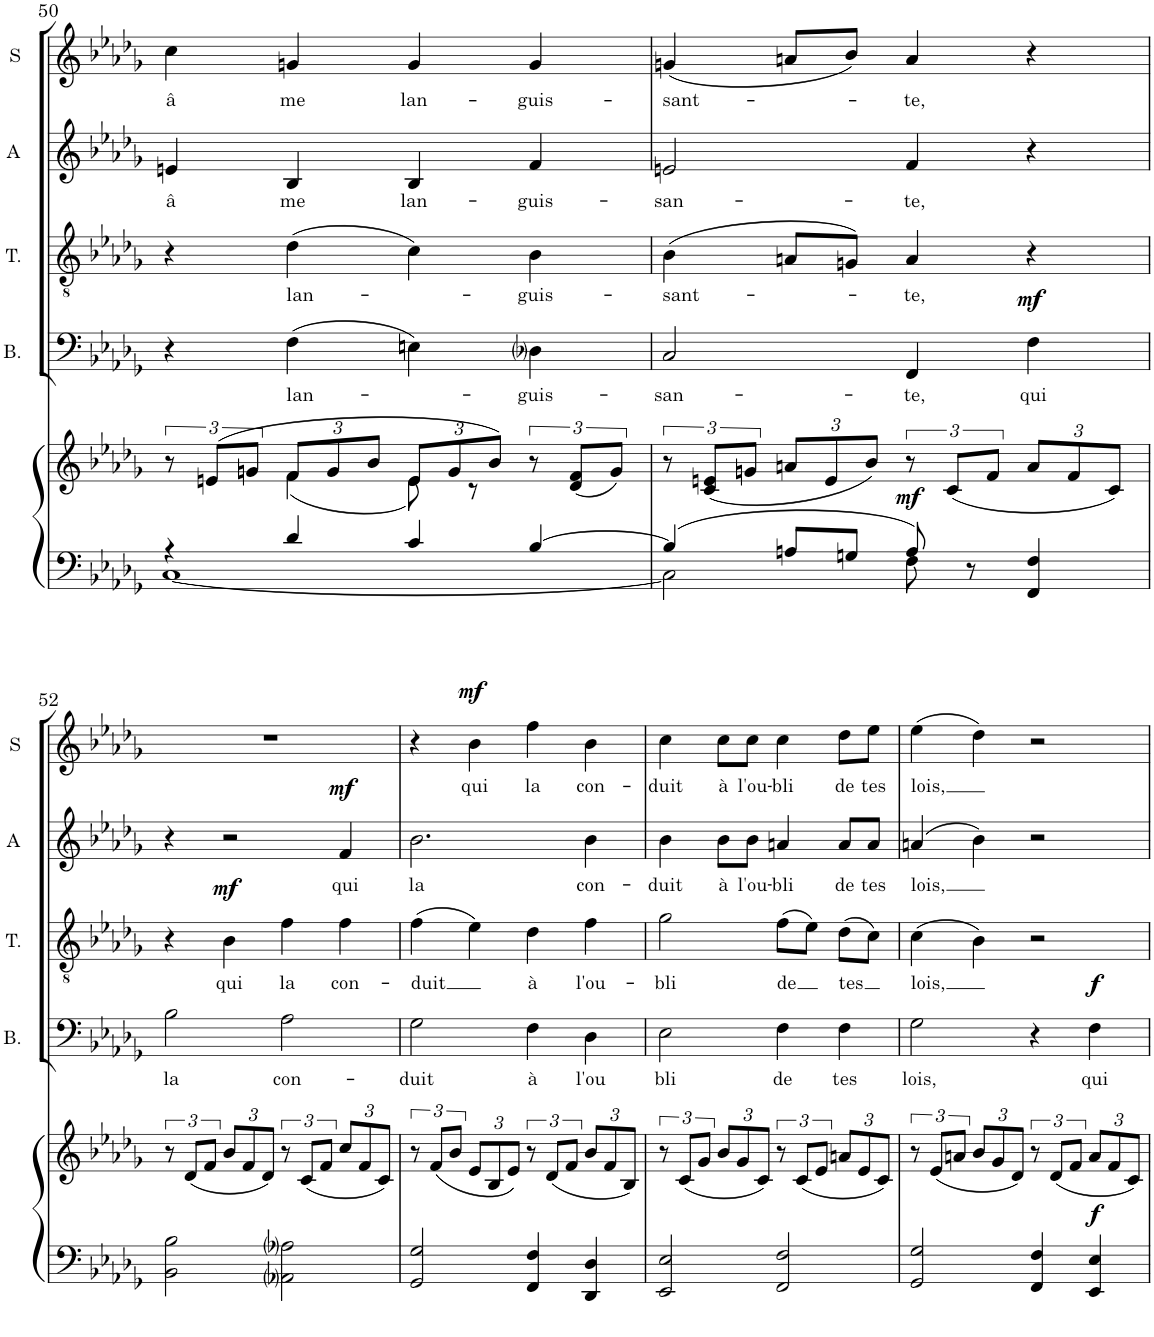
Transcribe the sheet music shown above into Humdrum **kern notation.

**kern	**kern	**dynam	**kern	**text	**dynam	**kern	**text	**dynam	**kern	**text	**dynam	**kern	**text	**dynam
*part5	*part5	*part5	*part4	*part4	*part4	*part3	*part3	*part3	*part2	*part2	*part2	*part1	*part1	*part1
*staff6	*staff5	*staff5/6	*staff4	*staff4	*staff4	*staff3	*staff3	*staff3	*staff2	*staff2	*staff2	*staff1	*staff1	*staff1
*I"Organ or Piano	*	*	*I"Basse	*	*	*I"Ténor	*	*	*I"Alto	*	*	*I"Soprano	*	*
*	*	*	*I'B.	*	*	*I'T.	*	*	*I'A	*	*	*I'S	*	*
!!LO:PB:g=z
*clefF4	*clefG2	*	*clefF4	*	*	*clefGv2	*	*	*clefG2	*	*	*clefG2	*	*
*k[b-e-a-d-g-]	*k[b-e-a-d-g-]	*	*k[b-e-a-d-g-]	*	*	*k[b-e-a-d-g-]	*	*	*k[b-e-a-d-g-]	*	*	*k[b-e-a-d-g-]	*	*
*M4/4	*M4/4	*	*M4/4	*	*	*M4/4	*	*	*M4/4	*	*	*M4/4	*	*
*met(c)	*met(c)	*	*met(c)	*	*	*met(c)	*	*	*met(c)	*	*	*met(c)	*	*
=50	=50	=50	=50	=50	=50	=50	=50	=50	=50	=50	=50	=50	=50	=50
*^	*^	*	*	*	*	*	*	*	*	*	*	*	*	*
!	!	!	!	!	!	!	!	!	!	!	!	!LO:LY:b	!	!	!LO:LY:b	!
4r	[1C	12r	4ryy	.	4r	.	.	4r	.	.	4en/	â	.	4cc\	â	.
.	.	(>12en/L	.	.	.	.	.	.	.	.	.	.	.	.	.	.
.	.	12gn/J	.	.	.	.	.	.	.	.	.	.	.	.	.	.
*	*	*Xbrackettup	*	*	*	*	*	*	*	*	*	*	*	*	*	*
!	!	!	!	!	!	!LO:LY:b	!	!	!LO:LY:b	!	!	!LO:LY:b	!	!	!LO:LY:b	!
4d-/	.	12f/L	(<4f\	.	(>4F\	lan-	.	(>4d-\	lan-	.	4B-/	me	.	4gn/	me	.
.	.	12g/	.	.	.	.	.	.	.	.	.	.	.	.	.	.
.	.	12b-/J	.	.	.	.	.	.	.	.	.	.	.	.	.	.
!	!	!	!	!	!	!	!	!	!	!	!	!LO:LY:b	!	!	!LO:LY:b	!
4c/	.	12e/L	8e\)	.	4En\)	.	.	4c\)	.	.	4B-/	lan-	.	4g/	lan-	.
.	.	12g/	.	.	.	.	.	.	.	.	.	.	.	.	.	.
.	.	.	8r	.	.	.	.	.	.	.	.	.	.	.	.	.
.	.	12b-/J)	.	.	.	.	.	.	.	.	.	.	.	.	.	.
*	*	*brackettup	*	*	*	*	*	*	*	*	*	*	*	*	*	*
!	!	!	!	!	!	!LO:LY:b	!	!	!LO:LY:b	!	!	!LO:LY:b	!	!	!LO:LY:b	!
[4B-/	.	12r	4ryy	.	4D-i\	-guis-	.	4B-\	-guis-	.	4f/	-guis-	.	4g/	-guis-	.
.	.	(<12d-/ 12f/L	.	.	.	.	.	.	.	.	.	.	.	.	.	.
.	.	12g/J)	.	.	.	.	.	.	.	.	.	.	.	.	.	.
*	*	*v	*v	*	*	*	*	*	*	*	*	*	*	*	*	*
=51	=51	=51	=51	=51	=51	=51	=51	=51	=51	=51	=51	=51	=51	=51	=51
!	!	!	!	!	!LO:LY:b	!	!	!LO:LY:b	!	!	!LO:LY:b	!	!	!LO:LY:b	!
4B-/]	2C\]	12r	.	2C/	-san-	.	(>4B-\	-sant-	.	2en/	-san-	.	(<4gn/	-sant-	.
.	.	(<12c/ 12en/L	.	.	.	.	.	.	.	.	.	.	.	.	.
.	.	12gn/J	.	.	.	.	.	.	.	.	.	.	.	.	.
*	*	*Xbrackettup	*	*	*	*	*	*	*	*	*	*	*	*	*
8An/L	.	12an/L	.	.	.	.	8An/L	.	.	.	.	.	8an/L	.	.
.	.	12e/	.	.	.	.	.	.	.	.	.	.	.	.	.
8Gn/J	.	.	.	.	.	.	8Gn/J)	.	.	.	.	.	8b-/J)	.	.
.	.	12b-/J)	.	.	.	.	.	.	.	.	.	.	.	.	.
*	*	*brackettup	*	*	*	*	*	*	*	*	*	*	*	*	*
!	!	!	!LO:DY:a=2	!	!LO:LY:b	!	!	!LO:LY:b	!	!	!LO:LY:b	!	!	!LO:LY:b	!
8A/	8F\	12r	mf	4FF/	-te,	.	4A/	-te,	.	4f/	-te,	.	4a/	-te,	.
.	.	(<12c/L	.	.	.	.	.	.	.	.	.	.	.	.	.
8r	4.ryy	.	.	.	.	.	.	.	.	.	.	.	.	.	.
.	.	12f/J	.	.	.	.	.	.	.	.	.	.	.	.	.
*	*	*Xbrackettup	*	*	*	*	*	*	*	*	*	*	*	*	*
!	!	!	!	!	!LO:LY:b	!LO:DY:a	!	!	!	!	!	!	!	!	!
4FF/ 4F/	.	12a/L	.	4F\	qui	mf	4r	.	.	4r	.	.	4r	.	.
.	.	12f/	.	.	.	.	.	.	.	.	.	.	.	.	.
.	.	12c/J)	.	.	.	.	.	.	.	.	.	.	.	.	.
*v	*v	*	*	*	*	*	*	*	*	*	*	*	*	*	*
!!LO:LB:g=z
=52	=52	=52	=52	=52	=52	=52	=52	=52	=52	=52	=52	=52	=52	=52
*	*brackettup	*	*	*	*	*	*	*	*	*	*	*	*	*
!	!	!	!	!LO:LY:b	!	!	!	!	!	!	!	!	!	!
2BB-\ 2B-\	12r	.	2B-\	la	.	4r	.	.	4r	.	.	1r	.	.
.	(<12d-/L	.	.	.	.	.	.	.	.	.	.	.	.	.
.	12f/J	.	.	.	.	.	.	.	.	.	.	.	.	.
*	*Xbrackettup	*	*	*	*	*	*	*	*	*	*	*	*	*
!	!	!	!	!	!	!	!LO:LY:b	!LO:DY:a	!	!	!	!	!	!
.	12b-/L	.	.	.	.	4B-\	qui	mf	2r	.	.	.	.	.
.	12f/	.	.	.	.	.	.	.	.	.	.	.	.	.
.	12d-/J)	.	.	.	.	.	.	.	.	.	.	.	.	.
*	*brackettup	*	*	*	*	*	*	*	*	*	*	*	*	*
!	!	!	!	!LO:LY:b	!	!	!LO:LY:b	!	!	!	!	!	!	!
2AA-i\ 2A-i\	12r	.	2A-\	con-	.	4f\	la	.	.	.	.	.	.	.
.	(<12c/L	.	.	.	.	.	.	.	.	.	.	.	.	.
.	12f/J	.	.	.	.	.	.	.	.	.	.	.	.	.
*	*Xbrackettup	*	*	*	*	*	*	*	*	*	*	*	*	*
!	!	!	!	!	!	!	!LO:LY:b	!	!	!LO:LY:b	!LO:DY:a	!	!	!
.	12cc/L	.	.	.	.	4f\	con-	.	4f/	qui	mf	.	.	.
.	12f/	.	.	.	.	.	.	.	.	.	.	.	.	.
.	12c/J)	.	.	.	.	.	.	.	.	.	.	.	.	.
=53	=53	=53	=53	=53	=53	=53	=53	=53	=53	=53	=53	=53	=53	=53
*	*brackettup	*	*	*	*	*	*	*	*	*	*	*	*	*
!	!	!	!	!LO:LY:b	!	!	!LO:LY:b	!	!	!LO:LY:b	!	!	!	!
2GG-/ 2G-/	12r	.	2G-\	-duit	.	(>4f\	-duit	.	2.b-\	la	.	4r	.	.
.	(<12f/L	.	.	.	.	.	.	.	.	.	.	.	.	.
.	12b-/J	.	.	.	.	.	.	.	.	.	.	.	.	.
*	*Xbrackettup	*	*	*	*	*	*	*	*	*	*	*	*	*
!	!	!	!	!	!	!	!	!	!	!	!	!	!LO:LY:b	!LO:DY:a
.	12e-/L	.	.	.	.	4e-\)	.	.	.	.	.	4b-\	qui	mf
.	12B-/	.	.	.	.	.	.	.	.	.	.	.	.	.
.	12e-/J)	.	.	.	.	.	.	.	.	.	.	.	.	.
*	*brackettup	*	*	*	*	*	*	*	*	*	*	*	*	*
!	!	!	!	!LO:LY:b	!	!	!LO:LY:b	!	!	!	!	!	!LO:LY:b	!
4FF/ 4F/	12r	.	4F\	à	.	4d-\	à	.	.	.	.	4ff\	la	.
.	(<12d-/L	.	.	.	.	.	.	.	.	.	.	.	.	.
.	12f/J	.	.	.	.	.	.	.	.	.	.	.	.	.
*	*Xbrackettup	*	*	*	*	*	*	*	*	*	*	*	*	*
!	!	!	!	!LO:LY:b	!	!	!LO:LY:b	!	!	!LO:LY:b	!	!	!LO:LY:b	!
4DD-/ 4D-/	12b-/L	.	4D-\	l'ou	.	4f\	l'ou-	.	4b-\	con-	.	4b-\	con-	.
.	12f/	.	.	.	.	.	.	.	.	.	.	.	.	.
.	12B-/J)	.	.	.	.	.	.	.	.	.	.	.	.	.
=54	=54	=54	=54	=54	=54	=54	=54	=54	=54	=54	=54	=54	=54	=54
*	*brackettup	*	*	*	*	*	*	*	*	*	*	*	*	*
!	!	!	!	!LO:LY:b	!	!	!LO:LY:b	!	!	!LO:LY:b	!	!	!LO:LY:b	!
2EE-/ 2E-/	12r	.	2E-\	bli	.	2g-\	-bli	.	4b-\	-duit	.	4cc\	-duit	.
.	(<12c/L	.	.	.	.	.	.	.	.	.	.	.	.	.
.	12g-/J	.	.	.	.	.	.	.	.	.	.	.	.	.
*	*Xbrackettup	*	*	*	*	*	*	*	*	*	*	*	*	*
!	!	!	!	!	!	!	!	!	!	!LO:LY:b	!	!	!LO:LY:b	!
.	12b-/L	.	.	.	.	.	.	.	8b-\L	à	.	8cc\L	à	.
.	12g-/	.	.	.	.	.	.	.	.	.	.	.	.	.
!	!	!	!	!	!	!	!	!	!	!LO:LY:b	!	!	!LO:LY:b	!
.	.	.	.	.	.	.	.	.	8b-\J	l'ou-	.	8cc\J	l'ou-	.
.	12c/J)	.	.	.	.	.	.	.	.	.	.	.	.	.
*	*brackettup	*	*	*	*	*	*	*	*	*	*	*	*	*
!	!	!	!	!LO:LY:b	!	!	!LO:LY:b	!	!	!LO:LY:b	!	!	!LO:LY:b	!
2FF/ 2F/	12r	.	4F\	de	.	(>8f\L	de	.	4an/	-bli	.	4cc\	-bli	.
.	(<12c/L	.	.	.	.	.	.	.	.	.	.	.	.	.
.	.	.	.	.	.	8e-\J)	.	.	.	.	.	.	.	.
.	12e-/J	.	.	.	.	.	.	.	.	.	.	.	.	.
*	*Xbrackettup	*	*	*	*	*	*	*	*	*	*	*	*	*
!	!	!	!	!LO:LY:b	!	!	!LO:LY:b	!	!	!LO:LY:b	!	!	!LO:LY:b	!
.	12an/L	.	4F\	tes	.	(>8d-\L	tes	.	8a/L	de	.	8dd-\L	de	.
.	12e-/	.	.	.	.	.	.	.	.	.	.	.	.	.
!	!	!	!	!	!	!	!	!	!	!LO:LY:b	!	!	!LO:LY:b	!
.	.	.	.	.	.	8c\J)	.	.	8a/J	tes	.	8ee-\J	tes	.
.	12c/J)	.	.	.	.	.	.	.	.	.	.	.	.	.
=55	=55	=55	=55	=55	=55	=55	=55	=55	=55	=55	=55	=55	=55	=55
*	*brackettup	*	*	*	*	*	*	*	*	*	*	*	*	*
!	!	!	!	!LO:LY:b	!	!	!LO:LY:b	!	!	!LO:LY:b	!	!	!LO:LY:b	!
2GG-/ 2G-/	12r	.	2G-\	lois,	.	(>4c\	lois,	.	(>4an/	lois,	.	(>4ee-\	lois,	.
.	(<12e-/L	.	.	.	.	.	.	.	.	.	.	.	.	.
.	12an/J	.	.	.	.	.	.	.	.	.	.	.	.	.
*	*Xbrackettup	*	*	*	*	*	*	*	*	*	*	*	*	*
.	12b-/L	.	.	.	.	4B-\)	.	.	4b-\)	.	.	4dd-\)	.	.
.	12g-/	.	.	.	.	.	.	.	.	.	.	.	.	.
.	12d-/J)	.	.	.	.	.	.	.	.	.	.	.	.	.
*	*brackettup	*	*	*	*	*	*	*	*	*	*	*	*	*
4FF/ 4F/	12r	.	4r	.	.	2r	.	.	2r	.	.	2r	.	.
.	(<12d-/L	.	.	.	.	.	.	.	.	.	.	.	.	.
.	12f/J	.	.	.	.	.	.	.	.	.	.	.	.	.
*	*Xbrackettup	*	*	*	*	*	*	*	*	*	*	*	*	*
!	!	!LO:DY:a=2	!	!LO:LY:b	!LO:DY:a	!	!	!	!	!	!	!	!	!
4EE-/ 4E-/	12a/L	f	4F\	qui	f	.	.	.	.	.	.	.	.	.
.	12f/	.	.	.	.	.	.	.	.	.	.	.	.	.
.	12c/J)	.	.	.	.	.	.	.	.	.	.	.	.	.
=	=	=	=	=	=	=	=	=	=	=	=	=	=	=
*-	*-	*-	*-	*-	*-	*-	*-	*-	*-	*-	*-	*-	*-	*-
